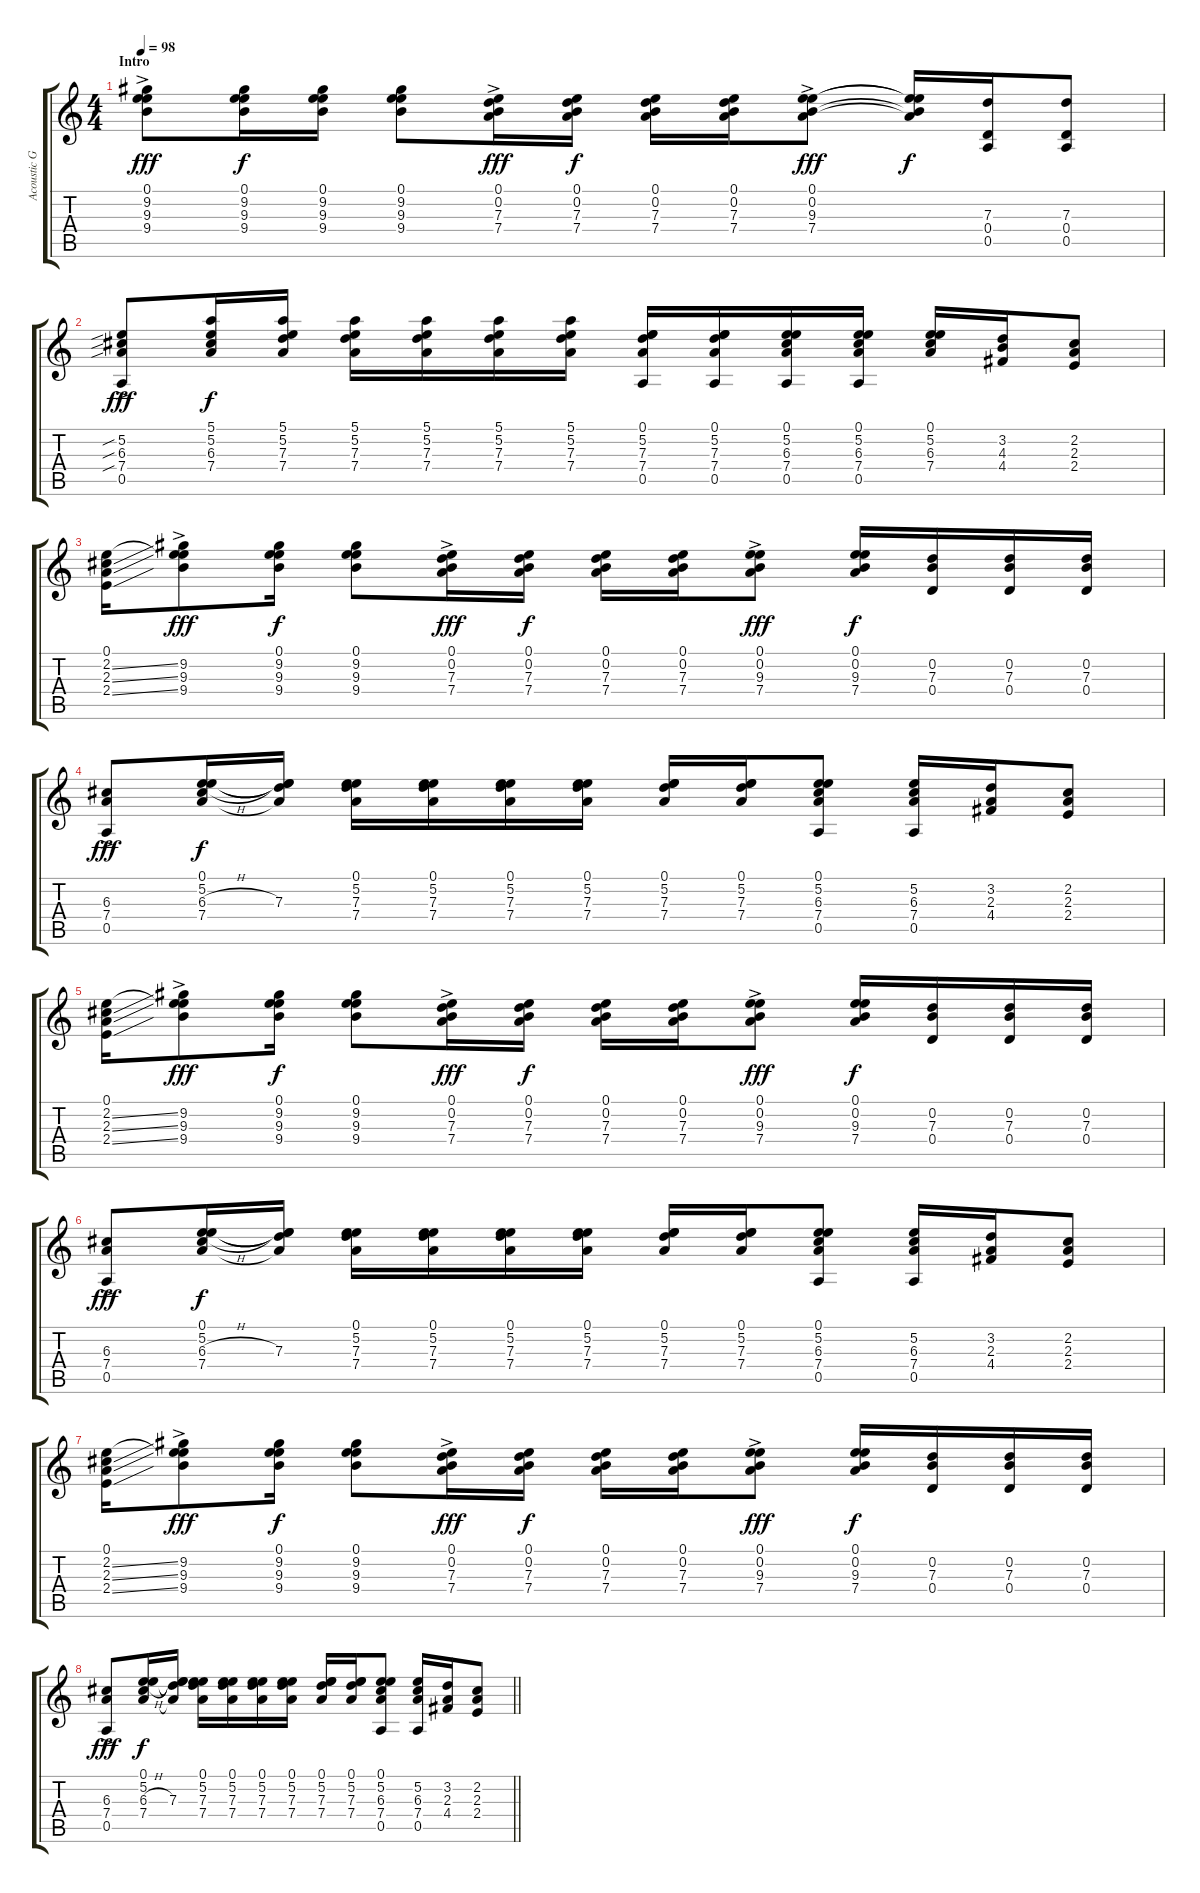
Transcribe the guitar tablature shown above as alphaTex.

\track ("Acoustic Guitar 1" "Acoustic G") {instrument acousticguitarnylon}
\staff {score tabs}
\tuning (E4 B3 G3 D3 A2 E2) {hide}
\ts (4 4)
\section ("" "Intro")
\tempo 98
\clef g2
\ks c
(0.1{ac} 9.2{ac} 9.3{ac} 9.4{ac}).8{dy fff instrument acousticguitarnylon} (0.1 9.2 9.3 9.4).16{dy f} (0.1 9.2 9.3 9.4).16 (0.1 9.2 9.3 9.4).8 (0.1{ac} 0.2{ac} 7.3{ac} 7.4{ac}).16{dy fff} (0.1 0.2 7.3 7.4).16{dy f} (0.1 0.2 7.3 7.4).16 (0.1 0.2 7.3 7.4).16 (0.1{ac} 0.2{ac} 9.3{ac} 7.4{ac}).8{dy fff} (0.1{t} 0.2{t} 9.3{t} 7.4{t}).16{dy f} (7.3 0.4 0.5).16 (7.3 0.4 0.5).8 |
(5.2{sib ac} 6.3{sib ac} 7.4{sib ac} 0.5{ac}).8{dy fff} (5.1 5.2 6.3 7.4).16{dy f} (5.1 5.2 7.3 7.4).16 (5.1 5.2 7.3 7.4).16 (5.1 5.2 7.3 7.4).16 (5.1 5.2 7.3 7.4).16 (5.1 5.2 7.3 7.4).16 (0.1 5.2 7.3 7.4 0.5).16 (0.1 5.2 7.3 7.4 0.5).16 (0.1 5.2 6.3 7.4 0.5).16 (0.1 5.2 6.3 7.4 0.5).16 (0.1 5.2 6.3 7.4).16 (3.2 4.3 4.4).16 (2.2 2.3 2.4).8 |
(0.1 2.2{ss} 2.3{ss} 2.4{ss}).16 (0.1{t} 9.2{ac} 9.3{ac} 9.4{ac}).8{dy fff} (0.1 9.2 9.3 9.4).16{dy f} (0.1 9.2 9.3 9.4).8 (0.1{ac} 0.2{ac} 7.3{ac} 7.4{ac}).16{dy fff} (0.1 0.2 7.3 7.4).16{dy f} (0.1 0.2 7.3 7.4).16 (0.1 0.2 7.3 7.4).16 (0.1{ac} 0.2{ac} 9.3{ac} 7.4{ac}).8{dy fff} (0.1 0.2 9.3 7.4).16{dy f} (0.2 7.3 0.4).16 (0.2 7.3 0.4).16 (0.2 7.3 0.4).16 |
(6.3{ac} 7.4{ac} 0.5{ac}).8{dy fff} (0.1 5.2 6.3{h} 7.4).16{dy f} (0.1{t} 5.2{t} 7.3 7.4{t}).16 (0.1 5.2 7.3 7.4).16 (0.1 5.2 7.3 7.4).16 (0.1 5.2 7.3 7.4).16 (0.1 5.2 7.3 7.4).16 (0.1 5.2 7.3 7.4).16 (0.1 5.2 7.3 7.4).16 (0.1 5.2 6.3 7.4 0.5).8 (5.2 6.3 7.4 0.5).16 (3.2 2.3 4.4).16 (2.2 2.3 2.4).8 |
(0.1 2.2{ss} 2.3{ss} 2.4{ss}).16 (0.1{t} 9.2{ac} 9.3{ac} 9.4{ac}).8{dy fff} (0.1 9.2 9.3 9.4).16{dy f} (0.1 9.2 9.3 9.4).8 (0.1{ac} 0.2{ac} 7.3{ac} 7.4{ac}).16{dy fff} (0.1 0.2 7.3 7.4).16{dy f} (0.1 0.2 7.3 7.4).16 (0.1 0.2 7.3 7.4).16 (0.1{ac} 0.2{ac} 9.3{ac} 7.4{ac}).8{dy fff} (0.1 0.2 9.3 7.4).16{dy f} (0.2 7.3 0.4).16 (0.2 7.3 0.4).16 (0.2 7.3 0.4).16 |
(6.3{ac} 7.4{ac} 0.5{ac}).8{dy fff} (0.1 5.2 6.3{h} 7.4).16{dy f} (0.1{t} 5.2{t} 7.3 7.4{t}).16 (0.1 5.2 7.3 7.4).16 (0.1 5.2 7.3 7.4).16 (0.1 5.2 7.3 7.4).16 (0.1 5.2 7.3 7.4).16 (0.1 5.2 7.3 7.4).16 (0.1 5.2 7.3 7.4).16 (0.1 5.2 6.3 7.4 0.5).8 (5.2 6.3 7.4 0.5).16 (3.2 2.3 4.4).16 (2.2 2.3 2.4).8 |
(0.1 2.2{ss} 2.3{ss} 2.4{ss}).16 (0.1{t} 9.2{ac} 9.3{ac} 9.4{ac}).8{dy fff} (0.1 9.2 9.3 9.4).16{dy f} (0.1 9.2 9.3 9.4).8 (0.1{ac} 0.2{ac} 7.3{ac} 7.4{ac}).16{dy fff} (0.1 0.2 7.3 7.4).16{dy f} (0.1 0.2 7.3 7.4).16 (0.1 0.2 7.3 7.4).16 (0.1{ac} 0.2{ac} 9.3{ac} 7.4{ac}).8{dy fff} (0.1 0.2 9.3 7.4).16{dy f} (0.2 7.3 0.4).16 (0.2 7.3 0.4).16 (0.2 7.3 0.4).16 |
\barLineRight lightlight
(6.3{ac} 7.4{ac} 0.5{ac}).8{dy fff} (0.1 5.2 6.3{h} 7.4).16{dy f} (0.1{t} 5.2{t} 7.3 7.4{t}).16 (0.1 5.2 7.3 7.4).16 (0.1 5.2 7.3 7.4).16 (0.1 5.2 7.3 7.4).16 (0.1 5.2 7.3 7.4).16 (0.1 5.2 7.3 7.4).16 (0.1 5.2 7.3 7.4).16 (0.1 5.2 6.3 7.4 0.5).8 (5.2 6.3 7.4 0.5).16 (3.2 2.3 4.4).16 (2.2 2.3 2.4).8
